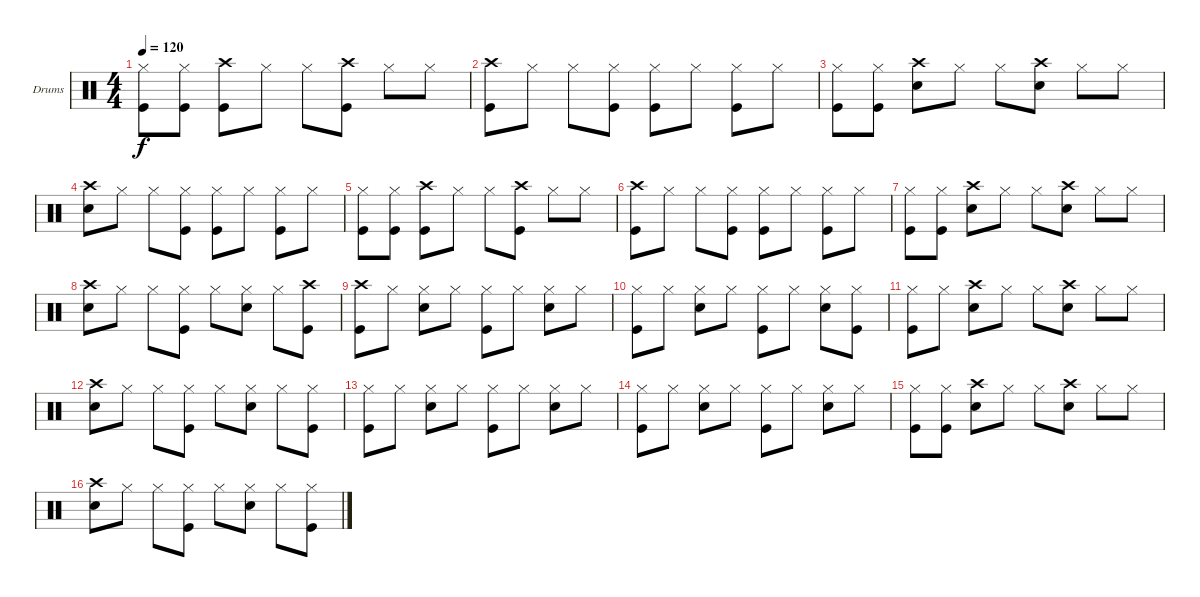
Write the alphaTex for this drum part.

\defaultSystemsLayout 4
\bracketExtendMode groupsimilarinstruments
\firstSystemTrackNameOrientation horizontal
\otherSystemsTrackNameOrientation horizontal
\track ("Ulrich" "Drums") {instrument percussion}
\staff {score}
\articulation defaults
\ts (4 4)
\tempo 120
\clef neutral
\ks c
("Hi-Hat (closed)" "Kick (hit)").8{dy f} ("Hi-Hat (closed)" "Kick (hit)").8 ("Kick (hit)" "Crash high (hit)").8 "Hi-Hat (closed)".8 "Hi-Hat (closed)".8 ("Crash high (hit)" "Kick (hit)").8 "Hi-Hat (closed)".8 "Hi-Hat (closed)".8 |
("Crash high (hit)" "Kick (hit)").8 "Hi-Hat (closed)".8 "Hi-Hat (closed)".8 ("Hi-Hat (closed)" "Kick (hit)").8 ("Hi-Hat (closed)" "Kick (hit)").8 "Hi-Hat (closed)".8 ("Hi-Hat (closed)" "Kick (hit)").8 "Hi-Hat (closed)".8 |
("Hi-Hat (closed)" "Kick (hit)").8 ("Hi-Hat (closed)" "Kick (hit)").8 ("Crash high (hit)" "Snare (hit) 2").8 "Hi-Hat (closed)".8 "Hi-Hat (closed)".8 ("Crash high (hit)" "Snare (hit) 2").8 "Hi-Hat (closed)".8 "Hi-Hat (closed)".8 |
("Crash high (hit)" "Snare (hit) 2").8 "Hi-Hat (closed)".8 "Hi-Hat (closed)".8 ("Kick (hit)" "Hi-Hat (closed)").8 ("Hi-Hat (closed)" "Kick (hit)").8 "Hi-Hat (closed)".8 ("Hi-Hat (closed)" "Kick (hit)").8 "Hi-Hat (closed)".8 |
("Hi-Hat (closed)" "Kick (hit)").8 ("Hi-Hat (closed)" "Kick (hit)").8 ("Kick (hit)" "Crash high (hit)").8 "Hi-Hat (closed)".8 "Hi-Hat (closed)".8 ("Crash high (hit)" "Kick (hit)").8 "Hi-Hat (closed)".8 "Hi-Hat (closed)".8 |
("Crash high (hit)" "Kick (hit)").8 "Hi-Hat (closed)".8 "Hi-Hat (closed)".8 ("Hi-Hat (closed)" "Kick (hit)").8 ("Hi-Hat (closed)" "Kick (hit)").8 "Hi-Hat (closed)".8 ("Hi-Hat (closed)" "Kick (hit)").8 "Hi-Hat (closed)".8 |
("Hi-Hat (closed)" "Kick (hit)").8 ("Hi-Hat (closed)" "Kick (hit)").8 ("Crash high (hit)" "Snare (hit) 2").8 "Hi-Hat (closed)".8 "Hi-Hat (closed)".8 ("Crash high (hit)" "Snare (hit) 2").8 "Hi-Hat (closed)".8 "Hi-Hat (closed)".8 |
("Crash high (hit)" "Snare (hit) 2").8 "Hi-Hat (closed)".8 "Hi-Hat (closed)".8 ("Kick (hit)" "Hi-Hat (closed)").8 "Hi-Hat (closed)".8 ("Snare (hit) 2" "Hi-Hat (closed)").8 "Hi-Hat (closed)".8 ("Crash high (hit)" "Kick (hit)").8 |
("Crash high (hit)" "Kick (hit)").8 "Hi-Hat (closed)".8 ("Snare (hit) 2" "Hi-Hat (closed)").8 "Hi-Hat (closed)".8 ("Hi-Hat (closed)" "Kick (hit)").8 "Hi-Hat (closed)".8 ("Snare (hit) 2" "Hi-Hat (closed)").8 "Hi-Hat (closed)".8 |
("Hi-Hat (closed)" "Kick (hit)").8 "Hi-Hat (closed)".8 ("Snare (hit) 2" "Hi-Hat (closed)").8 "Hi-Hat (closed)".8 ("Hi-Hat (closed)" "Kick (hit)").8 "Hi-Hat (closed)".8 ("Snare (hit) 2" "Hi-Hat (closed)").8 ("Hi-Hat (closed)" "Kick (hit)").8 |
("Hi-Hat (closed)" "Kick (hit)").8 "Hi-Hat (closed)".8 ("Crash high (hit)" "Snare (hit) 2").8 "Hi-Hat (closed)".8 "Hi-Hat (closed)".8 ("Crash high (hit)" "Snare (hit) 2").8 "Hi-Hat (closed)".8 "Hi-Hat (closed)".8 |
("Crash high (hit)" "Snare (hit) 2").8 "Hi-Hat (closed)".8 "Hi-Hat (closed)".8 ("Hi-Hat (closed)" "Kick (hit)").8 "Hi-Hat (closed)".8 ("Snare (hit) 2" "Hi-Hat (closed)").8 "Hi-Hat (closed)".8 ("Hi-Hat (closed)" "Kick (hit)").8 |
("Hi-Hat (closed)" "Kick (hit)").8 "Hi-Hat (closed)".8 ("Snare (hit) 2" "Hi-Hat (closed)").8 "Hi-Hat (closed)".8 ("Hi-Hat (closed)" "Kick (hit)").8 "Hi-Hat (closed)".8 ("Snare (hit) 2" "Hi-Hat (closed)").8 "Hi-Hat (closed)".8 |
("Hi-Hat (closed)" "Kick (hit)").8 "Hi-Hat (closed)".8 ("Snare (hit) 2" "Hi-Hat (closed)").8 "Hi-Hat (closed)".8 ("Hi-Hat (closed)" "Kick (hit)").8 "Hi-Hat (closed)".8 ("Snare (hit) 2" "Hi-Hat (closed)").8 "Hi-Hat (closed)".8 |
("Hi-Hat (closed)" "Kick (hit)").8 ("Hi-Hat (closed)" "Kick (hit)").8 ("Crash high (hit)" "Snare (hit) 2").8 "Hi-Hat (closed)".8 "Hi-Hat (closed)".8 ("Crash high (hit)" "Snare (hit) 2").8 "Hi-Hat (closed)".8 "Hi-Hat (closed)".8 |
("Crash high (hit)" "Snare (hit) 2").8 "Hi-Hat (closed)".8 "Hi-Hat (closed)".8 ("Kick (hit)" "Hi-Hat (closed)").8 "Hi-Hat (closed)".8 ("Snare (hit) 2" "Hi-Hat (closed)").8 "Hi-Hat (closed)".8 ("Hi-Hat (closed)" "Kick (hit)").8
